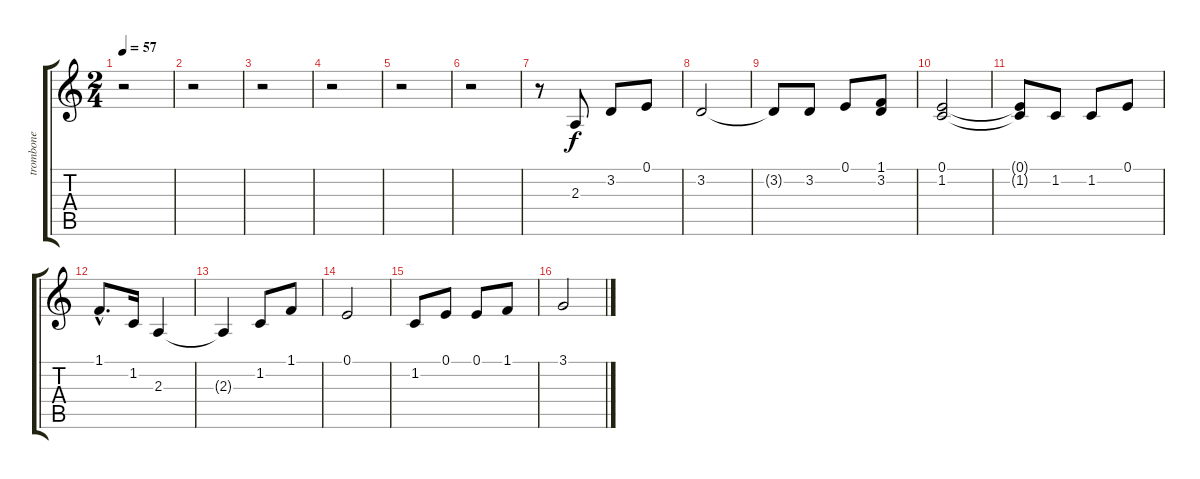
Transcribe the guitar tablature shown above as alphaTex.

\track ("trombone" "trombone") {instrument trombone}
\staff {score tabs}
\tuning (E4 B3 G3 D3 A2 E2) {hide}
\ts (2 4)
\tempo 57
\clef g2
\ks c
r.2{dy f} |
r.2 |
r.2 |
r.2 |
r.2 |
r.2 |
r.8 2.3.8 3.2.8 0.1.8 |
3.2.2 |
3.2{t}.8 3.2.8 0.1.8 (1.1 3.2).8 |
(0.1 1.2).2 |
(0.1{t} 1.2{t}).8 1.2.8 1.2.8 0.1.8 |
1.1{hac}.8{d} 1.2.16 2.3.4 |
2.3{t}.4 1.2.8 1.1.8 |
0.1.2 |
1.2.8 0.1.8 0.1.8 1.1.8 |
3.1.2
